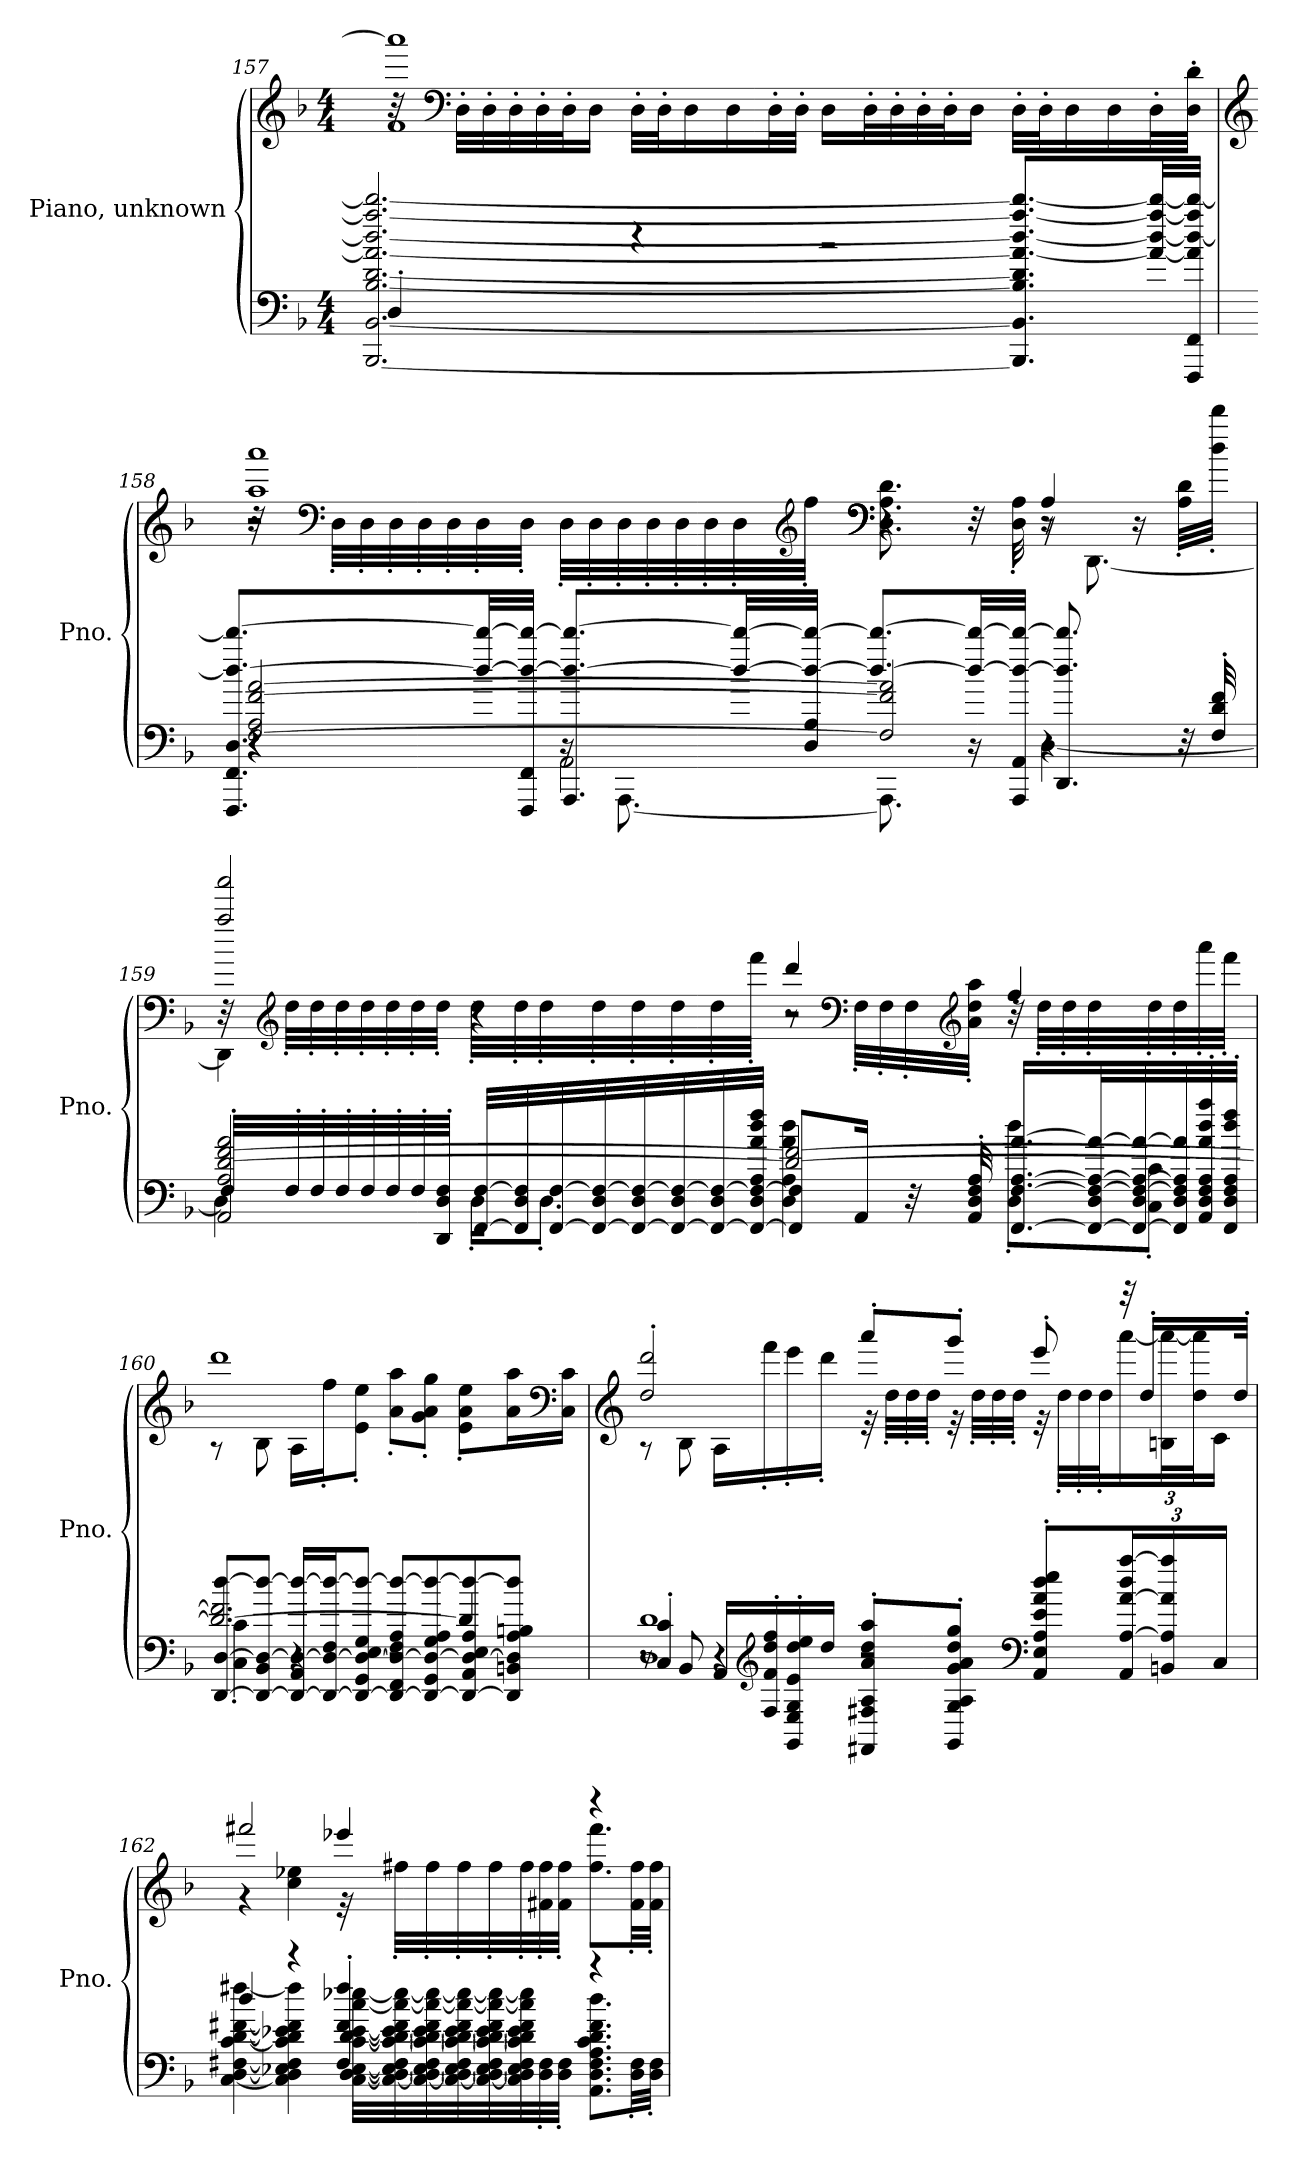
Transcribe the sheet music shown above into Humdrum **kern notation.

**kern	**kern
*part1	*part1
*staff2	*staff1
*I"Piano, unknown	*
*I'Pno.	*
!!LO:LB:g=z
*clefF4	*clefG2
*k[b-]	*k[b-]
*M4/4	*M4/4
=157	=157
*^	*^
*	*	*	*^
4D'/	[2.BBB-/ [2.BB-/ [2.B-/ [2.d/ 2.a-/_ 2.dd/_ 2.aa-/_ 2.ddd/_	1f	1aaa-]	32r
*	*	*clefF4	*	*
.	.	.	.	32D'\LLL
.	.	.	.	32D'\
.	.	.	.	32D'\
.	.	.	.	32D'\
.	.	.	.	32D'\J
.	.	.	.	16D\JJ
4r	.	.	.	32D'\LLL
.	.	.	.	32D'\J
.	.	.	.	16D\
.	.	.	.	16D\
.	.	.	.	32D'\L
.	.	.	.	32D'\JJJ
2r	.	.	.	16D\LL
.	.	.	.	32D'\L
.	.	.	.	32D'\
.	.	.	.	32D'\
.	.	.	.	32D'\J
.	.	.	.	16D\JJ
.	8.BBB-/] 8.BB-/] 8.B-/] 8.d/] 8.a-/_ 8.dd/_ 8.aa-/_ 8.ddd/_L	.	.	32D'\LLL
.	.	.	.	32D'\J
.	.	.	.	16D\
.	.	.	.	16D\
.	32a-/_ 32dd/_ 32aa-/_ 32ddd/_LL	.	.	32D'\L
.	32FFF/ 32FF/ 32a-/] 32dd/_ 32aa-/] 32ddd/_JJJ	.	.	32D\' 32d\'JJJ
*v	*v	*	*	*
*	*v	*v	*v
!!LO:LB:g=z
=158	=158
*	*clefG2
*^	*^
*	*^	*	*^
*	*	*^	*	*	*^
[2F/ 2A/ [2f/ [2a/	4r	8.FFF/ 8.FF/ 8.D/ 8.dd/_ 8.ddd/_L	4r	1aa 1aaa	32r	2r	2r
*	*	*	*	*clefF4	*	*	*
.	.	.	.	.	32D'\LLL	.	.
.	.	.	.	.	32D'\	.	.
.	.	.	.	.	32D'\	.	.
.	.	.	.	.	32D'\	.	.
.	.	.	.	.	32D'\	.	.
.	.	32dd/_ 32ddd/_LL	.	.	32D'\	.	.
.	.	32FFF/ 32FF/ 32dd/_ 32ddd/_JJJ	.	.	32D'\JJJ	.	.
.	2AA\	8.AAA/ 8.dd/_ 8.ddd/_L	16r	.	32D'\LLL	.	.
.	.	.	.	.	32D'\	.	.
.	.	.	[8.AAA\	.	32D'\	.	.
.	.	.	.	.	32D'\	.	.
.	.	.	.	.	32D'\	.	.
.	.	.	.	.	32D'\	.	.
.	.	32dd/_ 32ddd/_LL	.	.	32D'\	.	.
*	*	*	*	*clefG2	*	*	*
.	.	32D/ 32A/ 32dd/_ 32ddd/_JJJ	.	.	32ff'\JJJ	.	.
*	*	*	*	*clefF4	*	*	*
2F/] 2f/] 2a/]	.	8.dd/_ 8.ddd/_L	8.AAA\]	.	8.D\ 8.A\ 8.d\	4r	4r
.	.	32dd/_ 32ddd/_LL	16r	.	32r	.	.
.	.	32AAA/ 32AA/ 32dd/_ 32ddd/_JJJ	.	.	32D\' 32A\'	.	.
.	[4D\	8.DD/ 8.dd/] 8.ddd/]	4r	.	8r	4A/	16r
.	.	.	.	.	.	.	[8.DD\
.	.	.	.	.	16r	.	.
.	.	32r	.	.	32A\' 32d\'LLL	.	.
.	.	32F/' 32d/' 32f/'	.	.	32dd\' 32ddd\'JJJ	.	.
*	*	*v	*v	*	*	*	*
*	*	*	*	*	*v	*v
!!LO:PB:g=z
=159	=159	=159	=159	=159	=159
2AA/ 2A/ [2d/ [2f/ 2a/	4D\]	32F'/LLL	2aa/ 2aaa/	32r	4DD\]
*	*	*	*clefG2	*	*
.	.	32F'/	.	32dd'\LLL	.
.	.	32F'/	.	32dd'\	.
.	.	32F'/	.	32dd'\	.
.	.	32F'/	.	32dd'\	.
.	.	32F'/	.	32dd'\	.
.	.	32F'/	.	32dd'\	.
.	.	32DD/' 32D/' 32F/'JJJ	.	32dd'\JJJ	.
.	16D'\KL	[32FF/ [32F/LLL	.	32dd'\LLL	4r
.	.	32FF/] 32D/ 32F/]	.	32dd'\	.
.	8.D'\J	[32FF/ [32F/	.	32dd'\	.
.	.	32FF/_ 32D/ 32F/_	.	32dd'\	.
.	.	32FF/_ 32D/ 32F/_	.	32dd'\	.
.	.	32FF/_ 32D/ 32F/_	.	32dd'\	.
.	.	32FF/_ 32D/ 32F/_	.	32dd'\	.
.	.	32FF/_ 32D/ 32F/_ 32A/ 32a/ 32dd/ 32ff/JJJ	.	32fff'\JJJ	.
2d/_ 2f/_	4D\ 4A\ 4a\ 4dd\	8FF/] 8F/]L	4ddd/	8r	2r
*	*	*	*clefF4	*	*
.	.	16AA/Jk	.	32F'\LLL	.
.	.	.	.	32F'\	.
.	.	32r	.	32F'\	.
*	*	*	*clefG2	*	*
.	.	32AA/' 32D/' 32F/' 32A/'	.	32a\' 32dd\' 32aa\'JJJ	.
.	8D\' 8dd\'L	[16.FF/ [16.F/ [16.A/ [16.a/LL	4ff/	32r	.
.	.	.	.	32dd'\LLL	.
.	.	.	.	32dd'\	.
.	.	32FF/_ 32D/ 32F/_ 32A/_ 32a/_L	.	32dd'\	.
.	8C\' 8c\'J	32FF/_ 32D/ 32F/_ 32A/_ 32a/_	.	32dd'\	.
.	.	32FF/] 32D/ 32F/] 32A/] 32a/]	.	32dd'\	.
.	.	32AA/' 32D/' 32F/' 32A/' 32a/' 32dd/' 32aa/'	.	32aaa'\	.
.	.	32FF/' 32D/' 32F/' 32A/' 32dd/' 32ff/'JJJ	.	32fff'\JJJ	.
*	*	*	*	*v	*v
!!LO:LB:g=z
=160	=160	=160	=160	=160
2.d/_ 2.f/]	4C\' 4c\'	[8DD/ [8D/ [8dd/L	1ddd	8r
.	.	8DD/_ 8BB-/ 8D/_ 8dd/_J	.	8B-\
.	4r	16DD/_ 16AA/ 16D/_ 16dd/_LL	.	16A\LL
.	.	16DD/_ 16D/_ 16F/ 16dd/_J	.	16ff'\J
.	.	8DD/_ 8GG/ 8D/_ 8E/ 8G/ 8dd/_J	.	8e\' 8ee\'J
.	2r	8DD/_ 8FF/ 8D/_ 8F/ 8A/ 8dd/_L	.	8a\' 8aa\'L
.	.	8DD/_ 8GG/ 8D/_ 8G/ 8A/ 8dd/_	.	8g\' 8a\' 8gg\'J
4d/]	.	8DD/_ 8AA/ 8D/_ 8E/ 8A/ 8dd/_	.	8e\' 8a\' 8ee\'L
.	.	8DD/] 8BBn/ 8D/] 8A/ 8Bn/ 8dd/]J	.	16a\ 16aa\L
*	*	*	*clefF4	*
.	.	.	.	16C\ 16c\JJ
!!LO:LB:g=z	!!
=161	=161	=161	=161	=161
*	*	*	*clefG2	*
8r	1D 1d	4C/' 4c/'	2dd/' 2ddd/'	8r
8BB-/	.	.	.	8B-\
16AA/LL	.	4r	.	16A\LL
*clefG2	*	*	*	*
16F/' 16f/' 16dd/' 16ff/'	.	.	.	16fff'\
16GG/' 16E/' 16G/' 16e/' 16dd/' 16ee/'	.	.	.	16eee'\
16dd/JJ	.	.	.	16ddd'\JJ
8FF#X/' 8F#X/' 8A/' 8a/' 8dd/' 8aa/'L	.	2r	8aaa'/L	32r
.	.	.	.	32dd'\LLL
.	.	.	.	32dd'\
.	.	.	.	32dd'\JJJ
8GG/' 8G/' 8A/' 8g/' 8a/' 8dd/' 8gg/'J	.	.	8ggg'/J	32r
.	.	.	.	32dd'\LLL
.	.	.	.	32dd'\
.	.	.	.	32dd'\JJJ
*clefF4	*	*	*	*
8AA/' 8E/' 8A/' 8e/' 8a/' 8dd/' 8ee/'L	.	.	8eee'/	32r
.	.	.	.	32dd'\LLL
.	.	.	.	32dd'\
.	.	.	.	32dd'\J
*Xbrackettup	*	*	*	*Xbrackettup
24AA/ [24A/ [24a/ 24dd/ [24aa/L	.	.	32r	[24aaa\
.	.	.	16dd'/LL	.
24BBn/ 24A/] 24a/] 24aa/]	.	.	.	48Bn\ 48aaa\_L
.	.	.	.	48dd\ 48aaa\]J
24C/JJ	.	.	.	24c\JJ
.	.	.	32dd'/JJk	.
*	*v	*v	*	*
!!LO:LB:g=z	!!
=162	=162	=162	=162
4dd/	[4C\ [4D\ [4F#X\ [4c\ [4d\ [4f#X\ [4ff#X\	2fff#X/	4r
4r	4C\] 4D\] 4E-X\ 4F#\] 4c\] 4d\] 4e-X\ 4f#\] 4ff#\]	.	4cc\ 4ee-X\
4F#/' 4f#/' 4ff#/'	[32C\ [32D\ [32E-\ [32c\ [32d\ [32e-\ [32cc\ [32ee-X\LLL	4eee-X/	32r
.	32C\_ 32D\_ 32E-\_ 32F#\ 32c\_ 32d\_ 32e-\_ 32f#\ 32cc\_ 32ee-\_	.	32ff#X'\LLL
.	32C\_ 32D\_ 32E-\_ 32F#\ 32c\_ 32d\_ 32e-\_ 32f#\ 32cc\_ 32ee-\_	.	32ff#'\
.	32C\_ 32D\_ 32E-\_ 32F#\ 32c\_ 32d\_ 32e-\_ 32f#\ 32cc\_ 32ee-\_	.	32ff#'\
.	32C\_ 32D\_ 32E-\_ 32F#\ 32c\_ 32d\_ 32e-\_ 32f#\ 32cc\_ 32ee-\_	.	32ff#'\
.	32C\] 32D\] 32E-\] 32F#\ 32c\] 32d\] 32e-\] 32f#\ 32cc\] 32ee-\]	.	32ff#'\
.	32D\' 32F#\'	.	32f#X\' 32ff#\'
.	32D\' 32F#\'JJJ	.	32f#\' 32ff#\'JJJ
4r	8.AA\ 8.D\ 8.F#\ 8.A\ 8.c\ 8.d\ 8.f#\ 8.dd\L	4r	8.ff#\ 8.fff#\L
.	32D\' 32F#\'LL	.	32f#\' 32ff#\'LL
.	32D\' 32F#\'JJJ	.	32f#\' 32ff#\'JJJ
*v	*v	*	*
*	*v	*v
=	=
*-	*-
